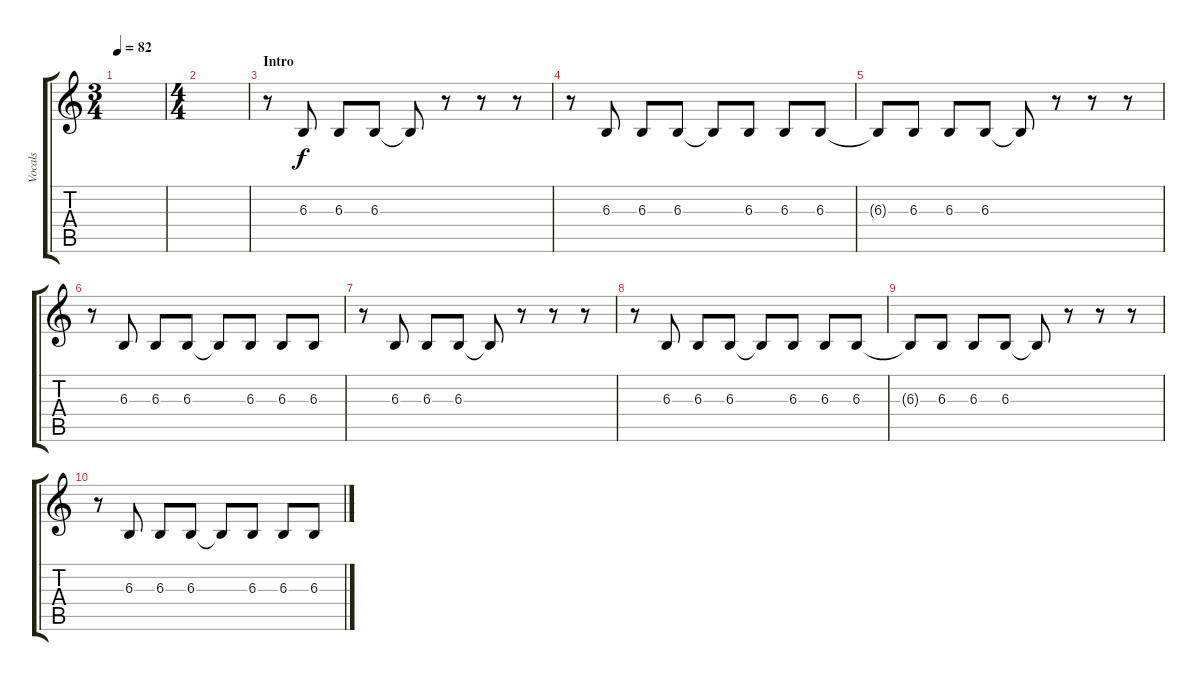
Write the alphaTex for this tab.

\track ("Vocals" "Vocals") {instrument flute}
\staff {score tabs}
\tuning (D4 A3 F3 C3 G2 C2) {hide}
\ts (3 4)
\tempo 82
\clef g2
\ks c
|
\ts (4 4)
|
\section ("" "Intro")
r.8 6.3.8 6.3.8 6.3.8 6.3{t}.8 r.8 r.8 r.8 |
r.8 6.3.8 6.3.8 6.3.8 6.3{t}.8 6.3.8 6.3.8 6.3.8 |
6.3{t}.8 6.3.8 6.3.8 6.3.8 6.3{t}.8 r.8 r.8 r.8 |
r.8 6.3.8 6.3.8 6.3.8 6.3{t}.8 6.3.8 6.3.8 6.3.8 |
r.8 6.3.8 6.3.8 6.3.8 6.3{t}.8 r.8 r.8 r.8 |
r.8 6.3.8 6.3.8 6.3.8 6.3{t}.8 6.3.8 6.3.8 6.3.8 |
6.3{t}.8 6.3.8 6.3.8 6.3.8 6.3{t}.8 r.8 r.8 r.8 |
r.8 6.3.8 6.3.8 6.3.8 6.3{t}.8 6.3.8 6.3.8 6.3.8
